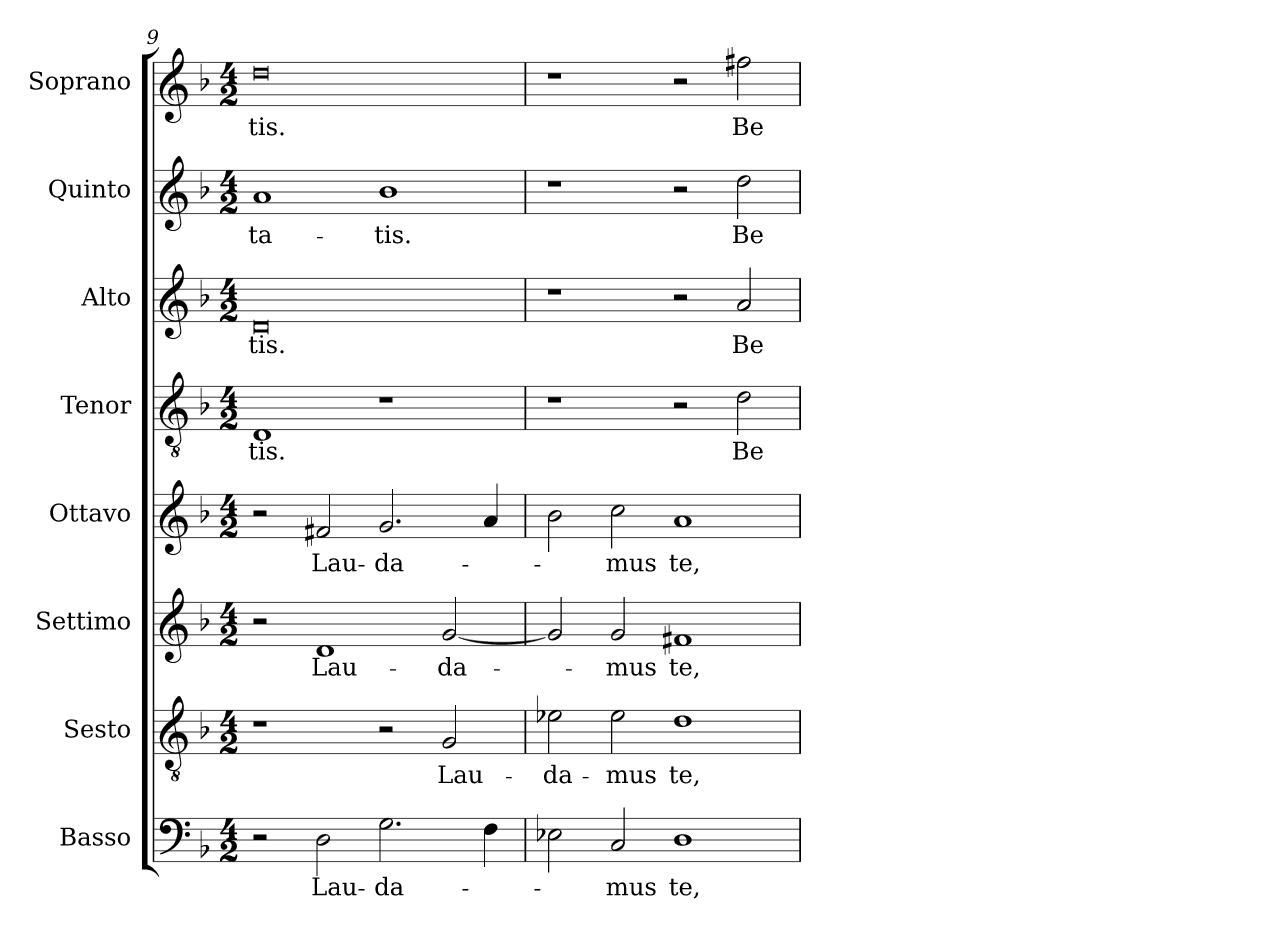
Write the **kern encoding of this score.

**kern	**text	**kern	**text	**kern	**text	**kern	**text	**kern	**text	**kern	**text	**kern	**text	**kern	**text
*part8	*part8	*part7	*part7	*part6	*part6	*part5	*part5	*part4	*part4	*part3	*part3	*part2	*part2	*part1	*part1
*staff8	*staff8	*staff7	*staff7	*staff6	*staff6	*staff5	*staff5	*staff4	*staff4	*staff3	*staff3	*staff2	*staff2	*staff1	*staff1
*I"Basso	*	*I"Sesto	*	*I"Settimo	*	*I"Ottavo	*	*I"Tenor	*	*I"Alto	*	*I"Quinto	*	*I"Soprano	*
*I'B.	*	*I'Ss.	*	*I'St.	*	*I'Ot.	*	*I'T.	*	*I'A.	*	*I'Q.	*	*I'S.	*
*clefF4	*	*clefGv2	*	*clefG2	*	*clefG2	*	*clefGv2	*	*clefG2	*	*clefG2	*	*clefG2	*
*	*	*ITrd7c12	*	*	*	*	*	*ITrd7c12	*	*	*	*	*	*	*
*k[b-]	*	*k[b-]	*	*k[b-]	*	*k[b-]	*	*k[b-]	*	*k[b-]	*	*k[b-]	*	*k[b-]	*
*F:	*	*F:	*	*F:	*	*F:	*	*F:	*	*F:	*	*F:	*	*F:	*
*M4/2	*	*M4/2	*	*M4/2	*	*M4/2	*	*M4/2	*	*M4/2	*	*M4/2	*	*M4/2	*
=9	=9	=9	=9	=9	=9	=9	=9	=9	=9	=9	=9	=9	=9	=9	=9
!	!	!	!	!	!	!	!	!	!LO:LY:b:color=#000000	!	!	!	!	!	!
!	!	!	!	!	!	!	!	!	!	!	!LO:LY:b:color=#000000	!	!	!	!
!	!	!	!	!	!	!	!	!	!	!	!	!	!LO:LY:b:color=#000000	!	!
!	!	!	!	!	!	!	!	!	!	!	!	!	!	!	!LO:LY:b:color=#000000
2r	.	1r	.	2r	.	2r	.	1DDi	-tis.	0di	-tis.	1ai	-ta-	0ddi	-tis.
!	!LO:LY:b:color=#000000	!	!	!	!	!	!	!	!	!	!	!	!	!	!
!	!	!	!	!	!LO:LY:b:color=#000000	!	!	!	!	!	!	!	!	!	!
!	!	!	!	!	!	!	!LO:LY:b:color=#000000	!	!	!	!	!	!	!	!
2Di\	Lau-	.	.	1di	Lau-	2f#Xi/	Lau-	.	.	.	.	.	.	.	.
!	!LO:LY:b:color=#000000	!	!	!	!	!	!	!	!	!	!	!	!	!	!
!	!	!	!	!	!	!	!LO:LY:b:color=#000000	!	!	!	!	!	!	!	!
!	!	!	!	!	!	!	!	!	!	!	!	!	!LO:LY:b:color=#000000	!	!
2.Gi\	-da-	2r	.	.	.	2.gi/	-da-	1r	.	.	.	1b-i	-tis.	.	.
!	!	!	!LO:LY:b:color=#000000	!	!	!	!	!	!	!	!	!	!	!	!
!	!	!	!	!	!LO:LY:b:color=#000000	!	!	!	!	!	!	!	!	!	!
.	.	2GGi/	Lau-	[2gi/	-da-	.	.	.	.	.	.	.	.	.	.
4Fi\	.	.	.	.	.	4ai/	.	.	.	.	.	.	.	.	.
=10	=10	=10	=10	=10	=10	=10	=10	=10	=10	=10	=10	=10	=10	=10	=10
!	!	!	!LO:LY:b:color=#000000	!	!	!	!	!	!	!	!	!	!	!	!
2E-Xi\	.	2E-Xi\	-da-	2gi/]	.	2b-i\	.	1r	.	1r	.	1r	.	1r	.
!	!LO:LY:b:color=#000000	!	!	!	!	!	!	!	!	!	!	!	!	!	!
!	!	!	!LO:LY:b:color=#000000	!	!	!	!	!	!	!	!	!	!	!	!
!	!	!	!	!	!LO:LY:b:color=#000000	!	!	!	!	!	!	!	!	!	!
!	!	!	!	!	!	!	!LO:LY:b:color=#000000	!	!	!	!	!	!	!	!
2Ci/	-mus	2E-i\	-mus	2gi/	-mus	2cci\	-mus	.	.	.	.	.	.	.	.
!	!LO:LY:b:color=#000000	!	!	!	!	!	!	!	!	!	!	!	!	!	!
!	!	!	!LO:LY:b:color=#000000	!	!	!	!	!	!	!	!	!	!	!	!
!	!	!	!	!	!LO:LY:b:color=#000000	!	!	!	!	!	!	!	!	!	!
!	!	!	!	!	!	!	!LO:LY:b:color=#000000	!	!	!	!	!	!	!	!
1Di	te,	1Di	te,	1f#Xi	te,	1ai	te,	2r	.	2r	.	2r	.	2r	.
!	!	!	!	!	!	!	!	!	!LO:LY:b:color=#000000	!	!	!	!	!	!
!	!	!	!	!	!	!	!	!	!	!	!LO:LY:b:color=#000000	!	!	!	!
!	!	!	!	!	!	!	!	!	!	!	!	!	!LO:LY:b:color=#000000	!	!
!	!	!	!	!	!	!	!	!	!	!	!	!	!	!	!LO:LY:b:color=#000000
.	.	.	.	.	.	.	.	2Di\	Be-	2ai/	Be-	2ddi\	Be-	2ff#Xi\	Be-
=	=	=	=	=	=	=	=	=	=	=	=	=	=	=	=
*-	*-	*-	*-	*-	*-	*-	*-	*-	*-	*-	*-	*-	*-	*-	*-
